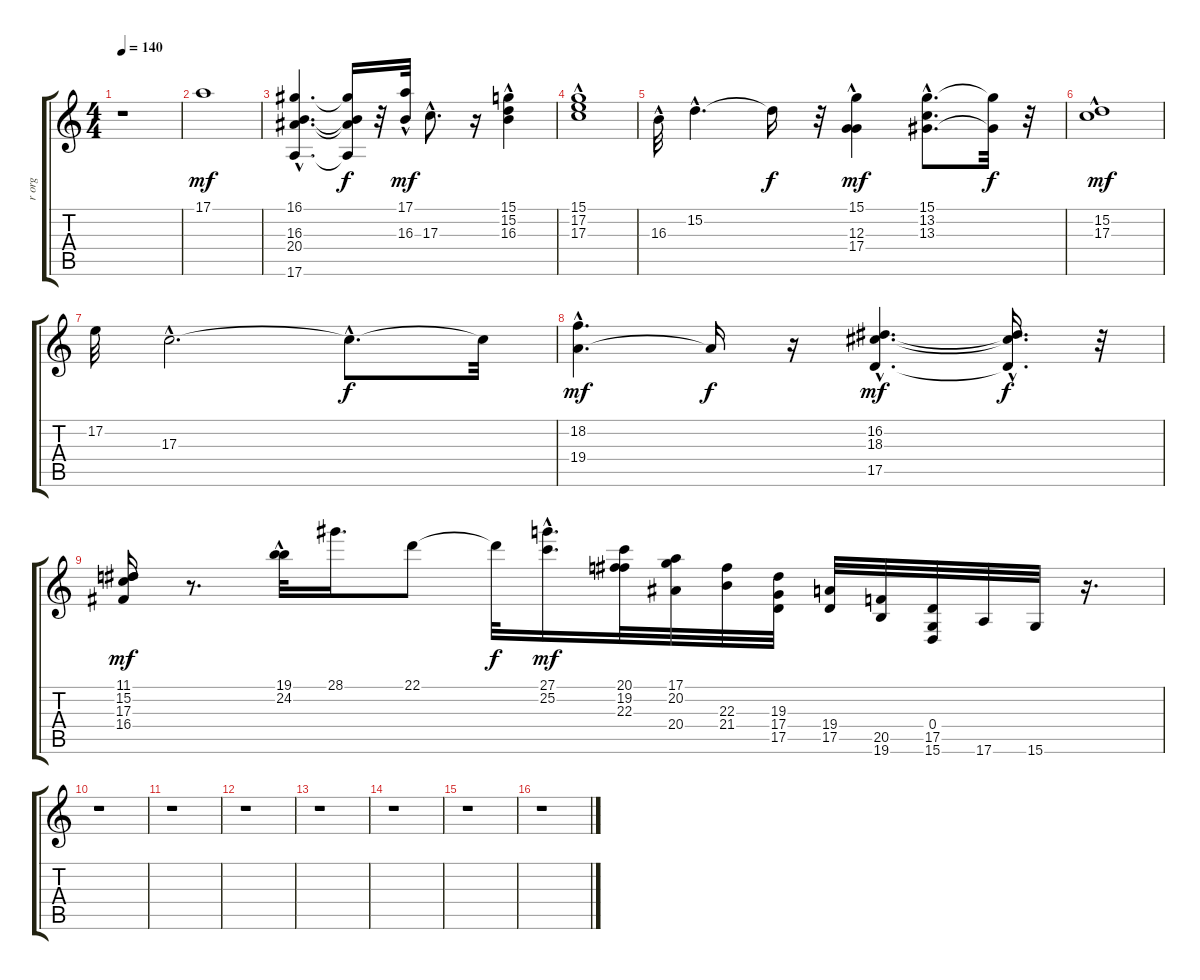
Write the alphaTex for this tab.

\track ("r org" "r org") {instrument rockorgan}
\staff {score tabs}
\tuning (E4 B3 G3 D3 A2 E2) {hide}
\ts (4 4)
\tempo 140
\clef g2
\ks c
r.1{dy mf} |
17.1.1 |
(16.1{hac} 16.3{hac} 20.4{hac} 17.6{hac}).4{d} (16.1{t} 16.3{t} 20.4{t} 17.6{t}).16{dy f} r.32 (17.1{hac} 16.3{hac}).32{dy mf} 17.3{hac}.8{d} r.16 (15.1 15.2{hac} 16.3{hac}).4 |
(15.1 17.2{hac} 17.3{hac}).1 |
16.3{hac}.32 15.2{hac}.4{d} 15.2{t}.16{dy f} r.32 (15.1{hac} 12.3{hac} 17.4{hac}).4{dy mf} (15.1{hac} 13.2 13.3{hac}).8{d} (15.1{t} 13.3{t}).32{dy f} r.32 |
(15.2 17.3{hac}).1{dy mf} |
17.2.32 17.3{hac}.2{d} 17.3{hac t}.8{d dy f} 17.3{t}.32 |
(18.2 19.4{hac}).4{d dy mf} 19.4{t}.16{dy f} r.16 (16.2{hac} 18.3{hac} 17.5{hac}).4{d dy mf} (16.2{hac t} 18.3{hac t} 17.5{hac t}).16{d dy f} r.32 |
(11.1 15.2 17.3 16.4).16{dy mf} r.8{d} (19.1 24.2{hac}).32 28.1.16{d} 22.1.8 22.1{t}.32{dy f} (27.1 25.2{hac}).16{d dy mf} (20.1 19.2 22.3).32 (17.1 20.2 20.4).32 (22.3 21.4).32 (19.3 17.4 17.5).32 (19.4 17.5).32 (20.5 19.6).32 (0.4 17.5 15.6).32 17.6.32 15.6.32 r.16{d} |
r.1 |
r.1 |
r.1 |
r.1 |
r.1 |
r.1 |
r.1
